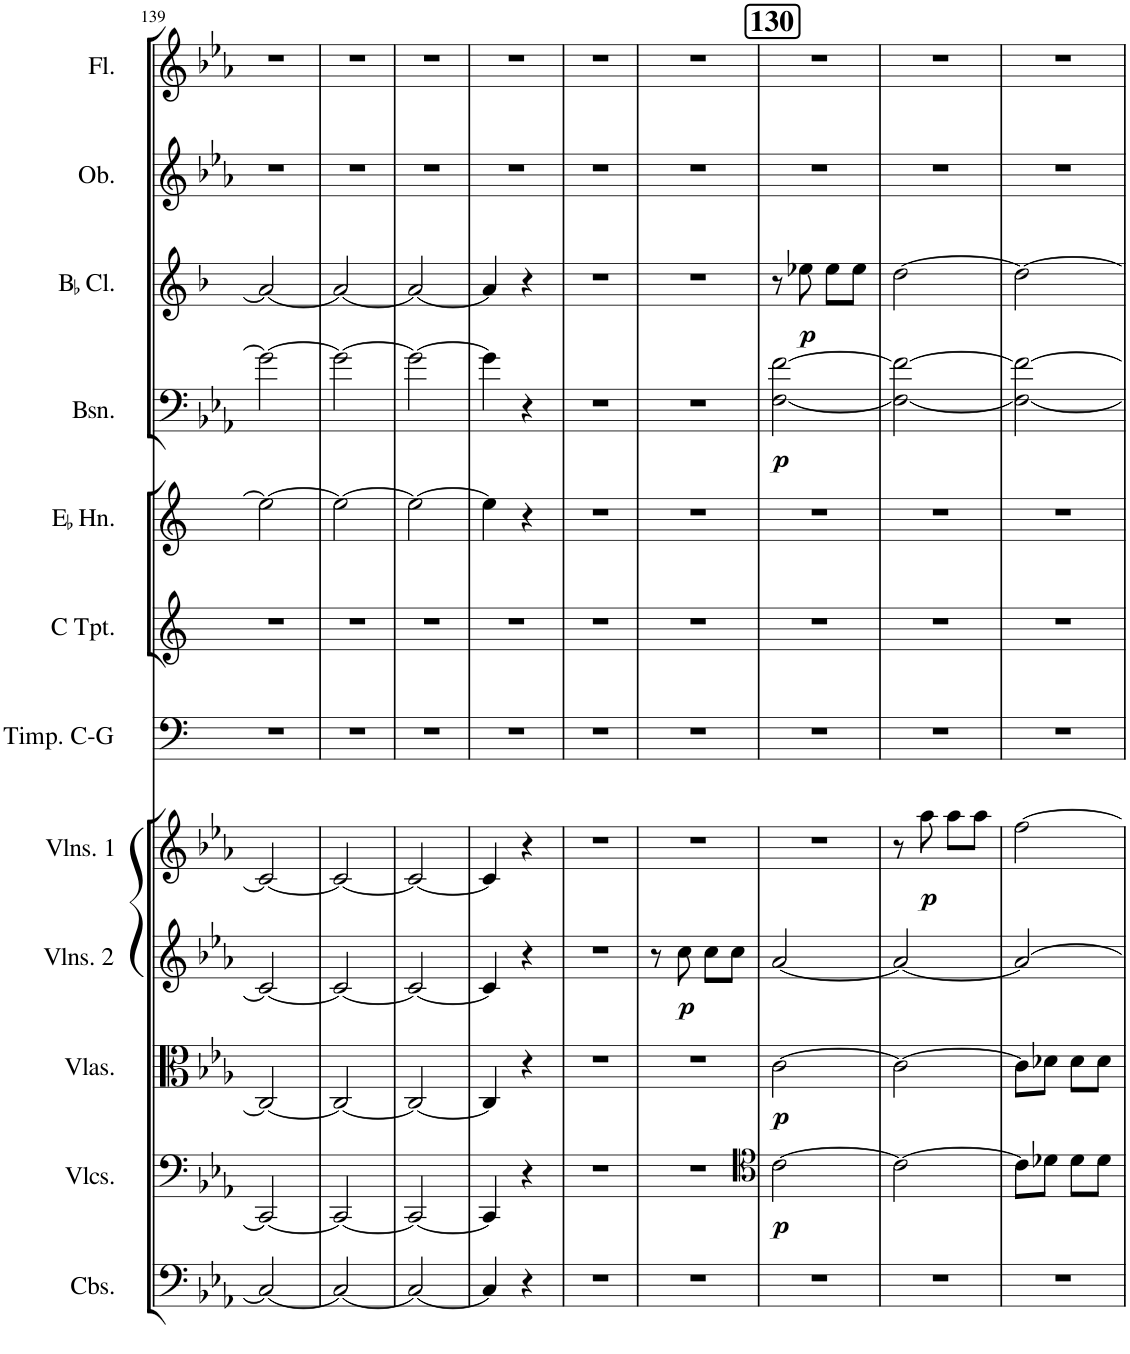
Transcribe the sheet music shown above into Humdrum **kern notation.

**kern	**kern	**dynam	**kern	**dynam	**kern	**dynam	**kern	**dynam	**kern	**kern	**kern	**kern	**dynam	**kern	**dynam	**kern	**kern
*part12	*part11	*part11	*part10	*part10	*part9	*part9	*part8	*part8	*part7	*part6	*part5	*part4	*part4	*part3	*part3	*part2	*part1
*staff12	*staff11	*staff11	*staff10	*staff10	*staff9	*staff9	*staff8	*staff8	*staff7	*staff6	*staff5	*staff4	*staff4	*staff3	*staff3	*staff2	*staff1
*I"Contrabasses	*I"Violoncellos	*	*I"Violas	*	*I"Violins 2	*	*I"Violins 1	*	*I"Timpani  C - G	*I"C Trumpet	*I"EaccidentalFlat Horn	*I"Bassoon	*	*I"BaccidentalFlat Clarinet	*	*I"Oboe	*I"Flute
*I'Cbs.	*I'Vlcs.	*	*I'Vlas.	*	*I'Vlns. 2	*	*I'Vlns. 1	*	*I'Timp. C-G	*I'C Tpt.	*I'EaccidentalFlat Hn.	*I'Bsn.	*	*I'BaccidentalFlat Cl.	*	*I'Ob.	*I'Fl.
!!LO:PB:g=z
*clefF4	*clefF4	*	*clefC3	*	*clefG2	*	*clefG2	*	*clefF4	*clefG2	*clefG2	*clefF4	*	*clefG2	*	*clefG2	*clefG2
*Trd7c12	*	*	*	*	*	*	*	*	*	*Trd1c2	*Trd5c9	*	*	*Trd1c2	*	*	*
*k[b-e-a-]	*k[b-e-a-]	*	*k[b-e-a-]	*	*k[b-e-a-]	*	*k[b-e-a-]	*	*k[]	*k[]	*k[]	*k[b-e-a-]	*	*k[b-]	*	*k[b-e-a-]	*k[b-e-a-]
*M2/4	*M2/4	*	*M2/4	*	*M2/4	*	*M2/4	*	*M2/4	*M2/4	*M2/4	*M2/4	*	*M2/4	*	*M2/4	*M2/4
=139	=139	=139	=139	=139	=139	=139	=139	=139	=139	=139	=139	=139	=139	=139	=139	=139	=139
2C/_	2CC/_	.	2C/_	.	2c/_	.	2c/_	.	2r	2r	2ee\_	2g\_	.	2a/_	.	2r	2r
=140	=140	=140	=140	=140	=140	=140	=140	=140	=140	=140	=140	=140	=140	=140	=140	=140	=140
2C/_	2CC/_	.	2C/_	.	2c/_	.	2c/_	.	2r	2r	2ee\_	2g\_	.	2a/_	.	2r	2r
=141	=141	=141	=141	=141	=141	=141	=141	=141	=141	=141	=141	=141	=141	=141	=141	=141	=141
2C/_	2CC/_	.	2C/_	.	2c/_	.	2c/_	.	2r	2r	2ee\_	2g\_	.	2a/_	.	2r	2r
=142	=142	=142	=142	=142	=142	=142	=142	=142	=142	=142	=142	=142	=142	=142	=142	=142	=142
4C/]	4CC/]	.	4C/]	.	4c/]	.	4c/]	.	2r	2r	4ee\]	4g\]	.	4a/]	.	2r	2r
4r	4r	.	4r	.	4r	.	4r	.	.	.	4r	4r	.	4r	.	.	.
=143	=143	=143	=143	=143	=143	=143	=143	=143	=143	=143	=143	=143	=143	=143	=143	=143	=143
2r	2r	.	2r	.	2r	.	2r	.	2r	2r	2r	2r	.	2r	.	2r	2r
=144	=144	=144	=144	=144	=144	=144	=144	=144	=144	=144	=144	=144	=144	=144	=144	=144	=144
2r	2r	.	2r	.	8r	.	2r	.	2r	2r	2r	2r	.	2r	.	2r	2r
!	!	!	!	!	!	!LO:DY:b	!	!	!	!	!	!	!	!	!	!	!
.	.	.	.	.	8cc\	p	.	.	.	.	.	.	.	.	.	.	.
.	.	.	.	.	8cc\L	.	.	.	.	.	.	.	.	.	.	.	.
.	.	.	.	.	8cc\J	.	.	.	.	.	.	.	.	.	.	.	.
=145	=145	=145	=145	=145	=145	=145	=145	=145	=145	=145	=145	=145	=145	=145	=145	=145	=145
*	*clefC4	*	*	*	*	*	*	*	*	*	*	*	*	*	*	*	*
!	!	!	!	!	!	!	!	!	!	!	!	!	!	!	!	!	!LO:TX:a:B:t=130
!	!	!LO:DY:b	!	!LO:DY:b	!	!	!	!	!	!	!	!	!LO:DY:b	!	!	!	!
2r	[2c\	p	[2c\	p	[2a-/	.	2r	.	2r	2r	2r	[2F\ [2f\	p	8r	.	2r	2r
!	!	!	!	!	!	!	!	!	!	!	!	!	!	!	!LO:DY:b	!	!
.	.	.	.	.	.	.	.	.	.	.	.	.	.	8ee-X\	p	.	.
.	.	.	.	.	.	.	.	.	.	.	.	.	.	8ee-\L	.	.	.
.	.	.	.	.	.	.	.	.	.	.	.	.	.	8ee-\J	.	.	.
=146	=146	=146	=146	=146	=146	=146	=146	=146	=146	=146	=146	=146	=146	=146	=146	=146	=146
2r	2c\_	.	2c\_	.	2a-/_	.	8r	.	2r	2r	2r	2F\_ 2f\_	.	[2dd\	.	2r	2r
!	!	!	!	!	!	!	!	!LO:DY:b	!	!	!	!	!	!	!	!	!
.	.	.	.	.	.	.	8aa-\	p	.	.	.	.	.	.	.	.	.
.	.	.	.	.	.	.	8aa-\L	.	.	.	.	.	.	.	.	.	.
.	.	.	.	.	.	.	8aa-\J	.	.	.	.	.	.	.	.	.	.
=147	=147	=147	=147	=147	=147	=147	=147	=147	=147	=147	=147	=147	=147	=147	=147	=147	=147
2r	8c\L]	.	8c\L]	.	2a-/_	.	[2ff\	.	2r	2r	2r	2F\_ 2f\_	.	2dd\_	.	2r	2r
.	8d-X\J	.	8d-X\J	.	.	.	.	.	.	.	.	.	.	.	.	.	.
.	8d-\L	.	8d-\L	.	.	.	.	.	.	.	.	.	.	.	.	.	.
.	8d-\J	.	8d-\J	.	.	.	.	.	.	.	.	.	.	.	.	.	.
=	=	=	=	=	=	=	=	=	=	=	=	=	=	=	=	=	=
*-	*-	*-	*-	*-	*-	*-	*-	*-	*-	*-	*-	*-	*-	*-	*-	*-	*-
